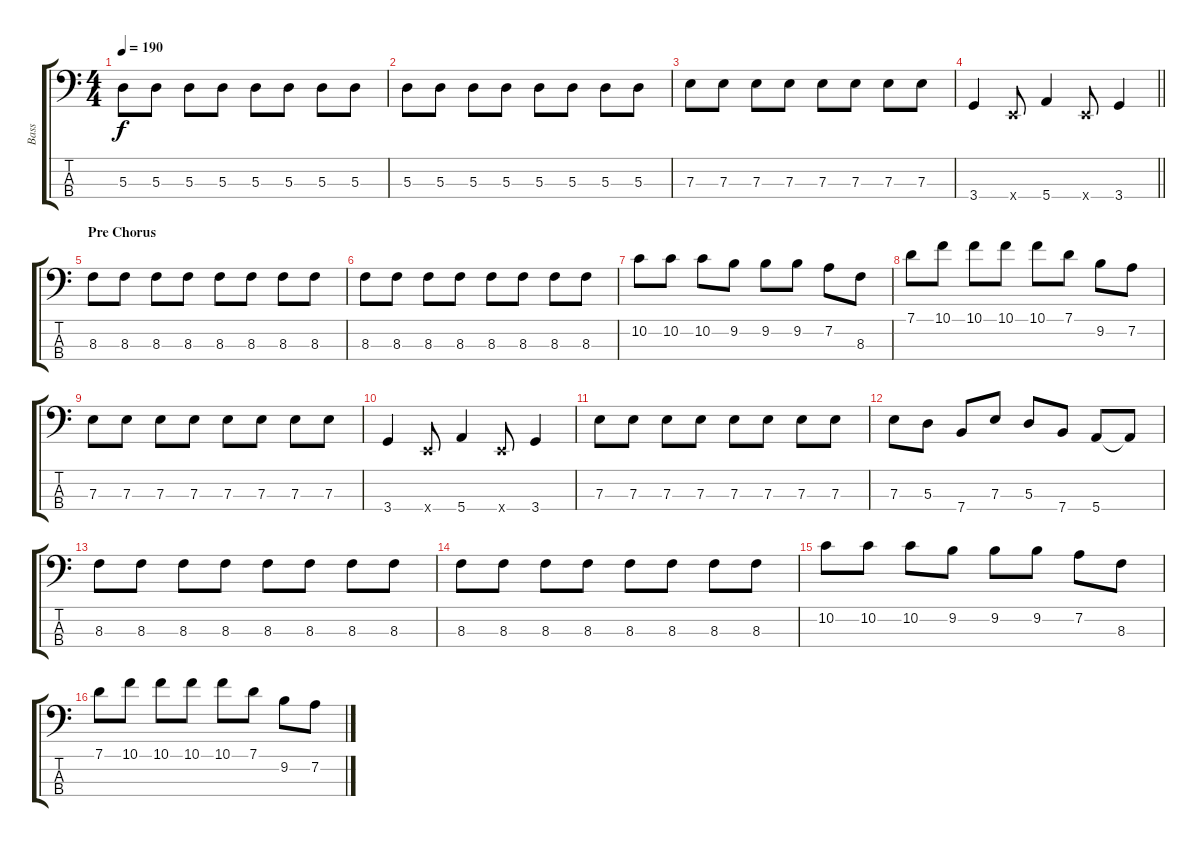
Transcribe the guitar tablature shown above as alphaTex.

\track ("Bass" "Bass") {instrument electricbassfinger}
\staff {score tabs}
\tuning (G2 D2 A1 E1) {hide}
\ts (4 4)
\tempo 190
\clef f4
\ks c
5.3.8{dy f} 5.3.8 5.3.8 5.3.8 5.3.8 5.3.8 5.3.8 5.3.8 |
5.3.8 5.3.8 5.3.8 5.3.8 5.3.8 5.3.8 5.3.8 5.3.8 |
7.3.8 7.3.8 7.3.8 7.3.8 7.3.8 7.3.8 7.3.8 7.3.8 |
\barLineRight lightlight
3.4.4 0.4{x}.8 5.4.4 0.4{x}.8 3.4.4 |
\section ("" "Pre Chorus ")
8.3.8 8.3.8 8.3.8 8.3.8 8.3.8 8.3.8 8.3.8 8.3.8 |
8.3.8 8.3.8 8.3.8 8.3.8 8.3.8 8.3.8 8.3.8 8.3.8 |
10.2.8 10.2.8 10.2.8 9.2.8 9.2.8 9.2.8 7.2.8 8.3.8 |
7.1.8 10.1.8 10.1.8 10.1.8 10.1.8 7.1.8 9.2.8 7.2.8 |
7.3.8 7.3.8 7.3.8 7.3.8 7.3.8 7.3.8 7.3.8 7.3.8 |
3.4.4 0.4{x}.8 5.4.4 0.4{x}.8 3.4.4 |
7.3.8 7.3.8 7.3.8 7.3.8 7.3.8 7.3.8 7.3.8 7.3.8 |
7.3.8 5.3.8 7.4.8 7.3.8 5.3.8 7.4.8 5.4.8 5.4{t}.8 |
8.3.8 8.3.8 8.3.8 8.3.8 8.3.8 8.3.8 8.3.8 8.3.8 |
8.3.8 8.3.8 8.3.8 8.3.8 8.3.8 8.3.8 8.3.8 8.3.8 |
10.2.8 10.2.8 10.2.8 9.2.8 9.2.8 9.2.8 7.2.8 8.3.8 |
7.1.8 10.1.8 10.1.8 10.1.8 10.1.8 7.1.8 9.2.8 7.2.8
